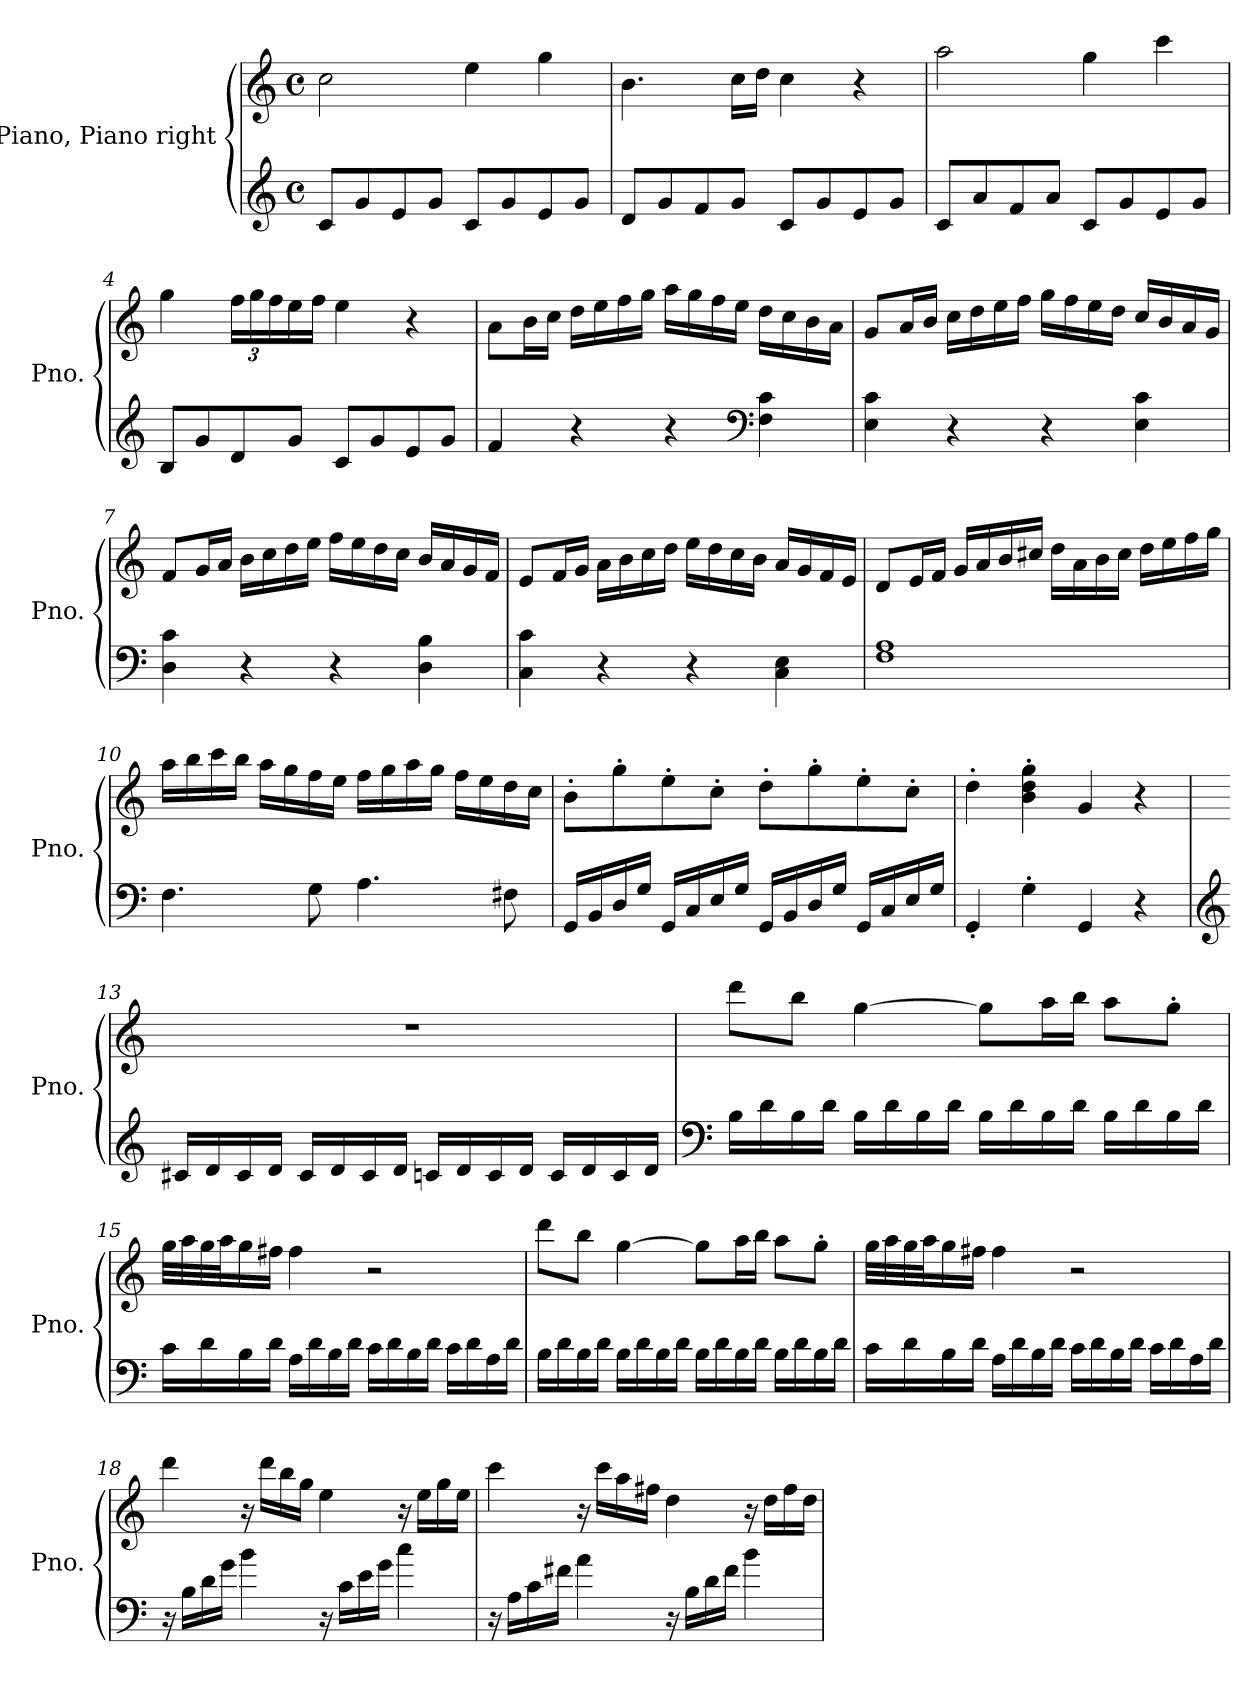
**kern	**kern
*part1	*part1
*staff2	*staff1
*I"Piano, Piano right	*
*I'Pno.	*
*clefG2	*clefG2
*k[]	*k[]
*M4/4	*M4/4
*met(c)	*met(c)
=1	=1
8c/L	2cc\
8g/	.
8e/	.
8g/J	.
8c/L	4ee\
8g/	.
8e/	4gg\
8g/J	.
=2	=2
8d/L	4.b\
8g/	.
8f/	.
8g/J	16cc\LL
.	16dd\JJ
8c/L	4cc\
8g/	.
8e/	4r
8g/J	.
=3	=3
8c/L	2aa\
8a/	.
8f/	.
8a/J	.
8c/L	4gg\
8g/	.
8e/	4ccc\
8g/J	.
=4	=4
8B/L	4gg\
8g/	.
*	*Xbrackettup
8d/	24ff\LL
.	24gg\
.	24ff\
8g/J	16ee\
.	16ff\JJ
8c/L	4ee\
8g/	.
8e/	4r
8g/J	.
!!LO:LB:g=z
=5	=5
4f/	8a\L
.	16b\L
.	16cc\JJ
4r	16dd\LL
.	16ee\
.	16ff\
.	16gg\JJ
4r	16aa\LL
.	16gg\
.	16ff\
.	16ee\JJ
*clefF4	*
4F\ 4c\	16dd\LL
.	16cc\
.	16b\
.	16a\JJ
=6	=6
4E\ 4c\	8g/L
.	16a/L
.	16b/JJ
4r	16cc\LL
.	16dd\
.	16ee\
.	16ff\JJ
4r	16gg\LL
.	16ff\
.	16ee\
.	16dd\JJ
4E\ 4c\	16cc/LL
.	16b/
.	16a/
.	16g/JJ
=7	=7
4D\ 4c\	8f/L
.	16g/L
.	16a/JJ
4r	16b\LL
.	16cc\
.	16dd\
.	16ee\JJ
4r	16ff\LL
.	16ee\
.	16dd\
.	16cc\JJ
4D\ 4B\	16b/LL
.	16a/
.	16g/
.	16f/JJ
!!LO:LB:g=z
=8	=8
4C\ 4c\	8e/L
.	16f/L
.	16g/JJ
4r	16a\LL
.	16b\
.	16cc\
.	16dd\JJ
4r	16ee\LL
.	16dd\
.	16cc\
.	16b\JJ
4C\ 4E\	16a/LL
.	16g/
.	16f/
.	16e/JJ
=9	=9
1F 1A	8d/L
.	16e/L
.	16f/JJ
.	16g/LL
.	16a/
.	16b/
.	16cc#X/JJ
.	16dd\LL
.	16a\
.	16b\
.	16cc#\JJ
.	16dd\LL
.	16ee\
.	16ff\
.	16gg\JJ
=10	=10
4.F\	16aa\LL
.	16bb\
.	16ccc\
.	16bb\JJ
.	16aa\LL
.	16gg\
8G\	16ff\
.	16ee\JJ
4.A\	16ff\LL
.	16gg\
.	16aa\
.	16gg\JJ
.	16ff\LL
.	16ee\
8F#X\	16dd\
.	16cc\JJ
!!LO:LB:g=z
=11	=11
16GG/LL	8b'\L
16BB/	.
16D/	8gg'\
16G/JJ	.
16GG/LL	8ee'\
16C/	.
16E/	8cc'\J
16G/JJ	.
16GG/LL	8dd'\L
16BB/	.
16D/	8gg'\
16G/JJ	.
16GG/LL	8ee'\
16C/	.
16E/	8cc'\J
16G/JJ	.
=12	=12
4GG'/	4dd'\
4G'\	4b\' 4dd\' 4gg\'
4GG/	4g/
4r	4r
=13	=13
*clefG2	*
16c#X/LL	1r
16d/	.
16c#/	.
16d/JJ	.
16c#/LL	.
16d/	.
16c#/	.
16d/JJ	.
16cn/LL	.
16d/	.
16c/	.
16d/JJ	.
16c/LL	.
16d/	.
16c/	.
16d/JJ	.
!!LO:LB:g=z
=14	=14
*clefF4	*
16B\LL	8ddd\L
16d\	.
16B\	8bb\J
16d\JJ	.
16B\LL	[4gg\
16d\	.
16B\	.
16d\JJ	.
16B\LL	8gg\L]
16d\	.
16B\	16aa\L
16d\JJ	16bb\JJ
16B\LL	8aa\L
16d\	.
16B\	8gg'\J
16d\JJ	.
=15	=15
16c\LL	32gg\LLL
.	32aa\
16d\	32gg\
.	32aa\J
16B\	16gg\
16d\JJ	16ff#X\JJ
16A\LL	4ff#\
16d\	.
16B\	.
16d\JJ	.
16c\LL	2r
16d\	.
16B\	.
16d\JJ	.
16c\LL	.
16d\	.
16A\	.
16d\JJ	.
!!LO:LB:g=z
=16	=16
16B\LL	8ddd\L
16d\	.
16B\	8bb\J
16d\JJ	.
16B\LL	[4gg\
16d\	.
16B\	.
16d\JJ	.
16B\LL	8gg\L]
16d\	.
16B\	16aa\L
16d\JJ	16bb\JJ
16B\LL	8aa\L
16d\	.
16B\	8gg'\J
16d\JJ	.
=17	=17
16c\LL	32gg\LLL
.	32aa\
16d\	32gg\
.	32aa\J
16B\	16gg\
16d\JJ	16ff#X\JJ
16A\LL	4ff#\
16d\	.
16B\	.
16d\JJ	.
16c\LL	2r
16d\	.
16B\	.
16d\JJ	.
16c\LL	.
16d\	.
16A\	.
16d\JJ	.
!!LO:PB:g=z
=18	=18
16r	4ddd\
16B\LL	.
16d\	.
16g\JJ	.
4b\	16r
.	16ddd\LL
.	16bb\
.	16gg\JJ
16r	4ee\
16c\LL	.
16e\	.
16g\JJ	.
4cc\	16r
.	16ee\LL
.	16gg\
.	16ee\JJ
=19	=19
16r	4ccc\
16A\LL	.
16c\	.
16f#X\JJ	.
4a\	16r
.	16ccc\LL
.	16aa\
.	16ff#X\JJ
16r	4dd\
16B\LL	.
16d\	.
16f#\JJ	.
4b\	16r
.	16dd\LL
.	16ff#\
.	16dd\JJ
=	=
*-	*-
